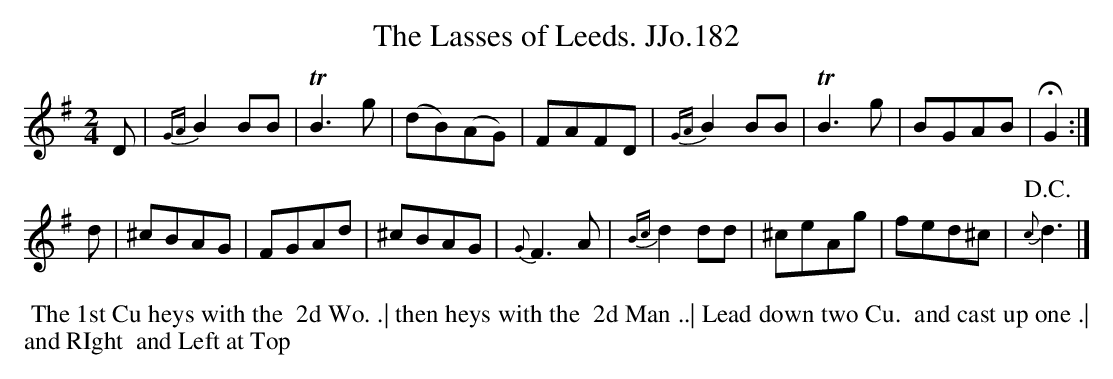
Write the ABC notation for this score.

X:1
T:Lasses of Leeds. JJo.182, The
M:2/4
L:1/8
K:G
D |\
{GA}B2BB | TB3g | (dB)(AG) | FAFD |\
{GA}B2BB | TB3g | BGAB | !fermata!G2 :|
d |\
^cBAG | FGAd | ^cBAG | {G}F3A |\
{Bc}d2dd | ^ceAg | fed^c | !D.C.!{c}d3 |]
